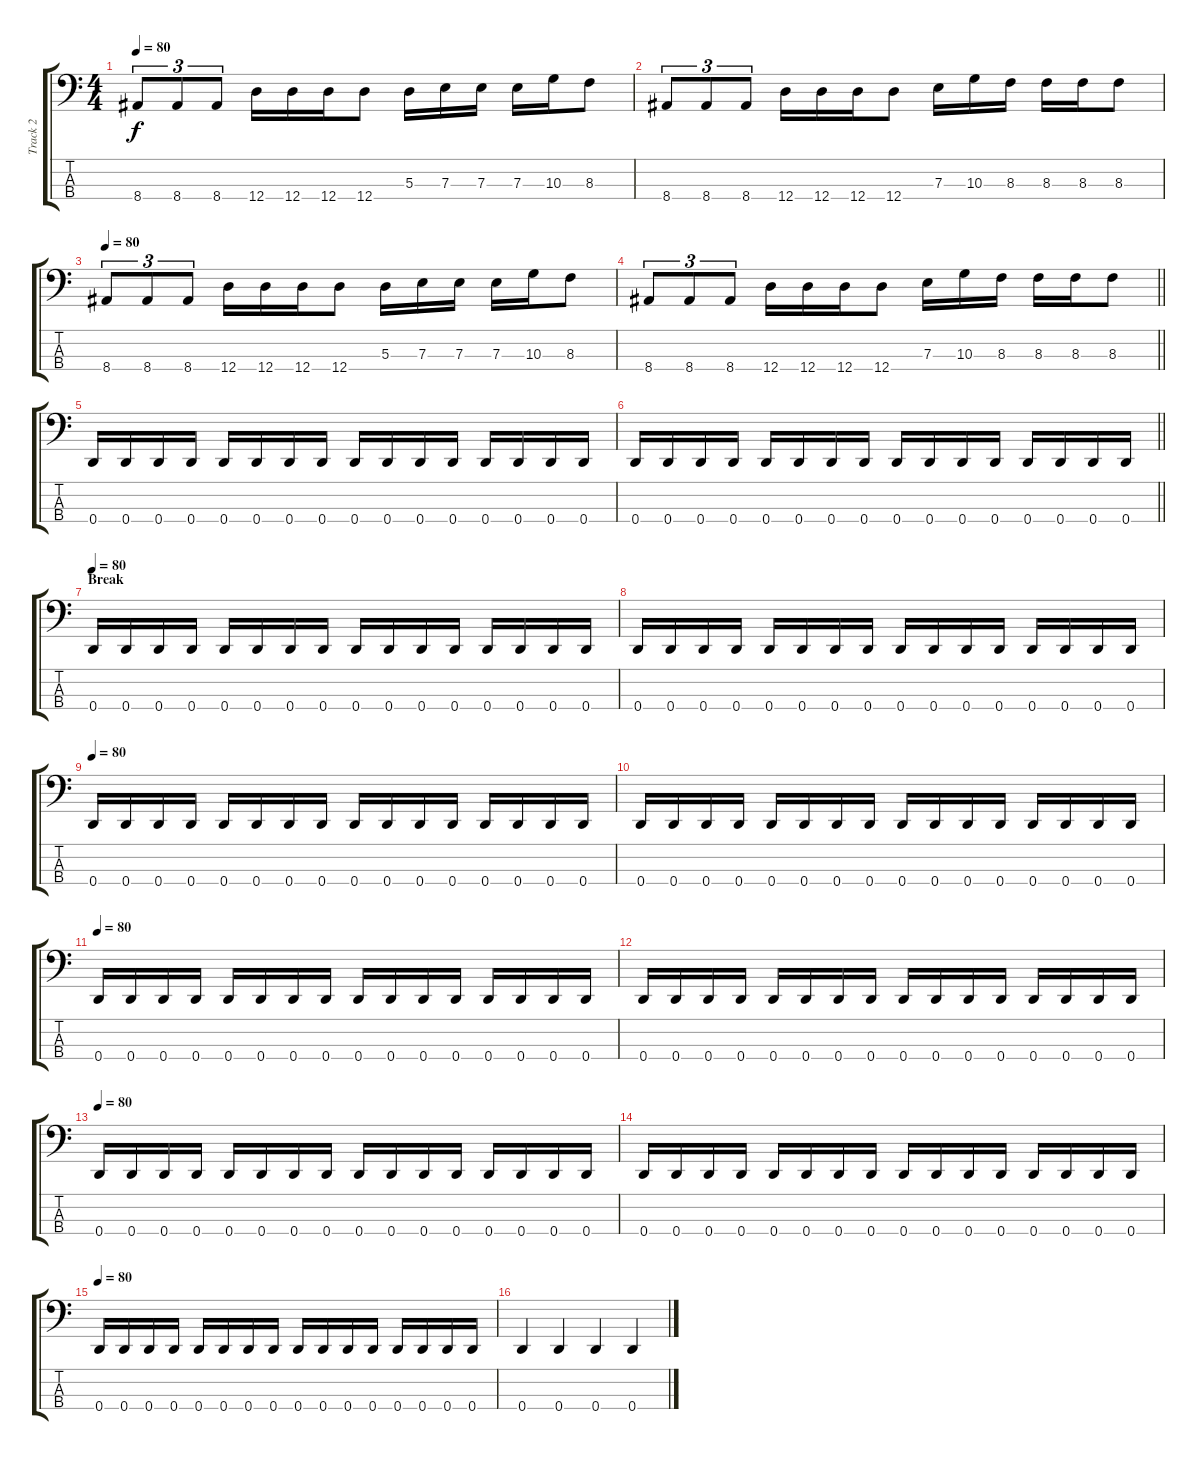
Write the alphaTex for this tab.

\track ("Track 2" "Track 2") {instrument electricbassfinger}
\staff {score tabs}
\tuning (G2 D2 A1 D1) {hide}
\ts (4 4)
\tempo 80
\clef f4
\ks c
8.4.8{tu (3 2) dy f} 8.4.8{tu (3 2)} 8.4.8{tu (3 2)} 12.4.16 12.4.16 12.4.16 12.4.8 5.3.16 7.3.16 7.3.16 7.3.16 10.3.16 8.3.8 |
8.4.8{tu (3 2)} 8.4.8{tu (3 2)} 8.4.8{tu (3 2)} 12.4.16 12.4.16 12.4.16 12.4.8 7.3.16 10.3.16 8.3.16 8.3.16 8.3.16 8.3.8 |
\tempo 80
8.4.8{tu (3 2)} 8.4.8{tu (3 2)} 8.4.8{tu (3 2)} 12.4.16 12.4.16 12.4.16 12.4.8 5.3.16 7.3.16 7.3.16 7.3.16 10.3.16 8.3.8 |
\barLineRight lightlight
8.4.8{tu (3 2)} 8.4.8{tu (3 2)} 8.4.8{tu (3 2)} 12.4.16 12.4.16 12.4.16 12.4.8 7.3.16 10.3.16 8.3.16 8.3.16 8.3.16 8.3.8 |
0.4.16 0.4.16 0.4.16 0.4.16 0.4.16 0.4.16 0.4.16 0.4.16 0.4.16 0.4.16 0.4.16 0.4.16 0.4.16 0.4.16 0.4.16 0.4.16 |
\barLineRight lightlight
0.4.16 0.4.16 0.4.16 0.4.16 0.4.16 0.4.16 0.4.16 0.4.16 0.4.16 0.4.16 0.4.16 0.4.16 0.4.16 0.4.16 0.4.16 0.4.16 |
\section ("" "Break")
\tempo 80
0.4.16 0.4.16 0.4.16 0.4.16 0.4.16 0.4.16 0.4.16 0.4.16 0.4.16 0.4.16 0.4.16 0.4.16 0.4.16 0.4.16 0.4.16 0.4.16 |
0.4.16 0.4.16 0.4.16 0.4.16 0.4.16 0.4.16 0.4.16 0.4.16 0.4.16 0.4.16 0.4.16 0.4.16 0.4.16 0.4.16 0.4.16 0.4.16 |
\tempo 80
0.4.16 0.4.16 0.4.16 0.4.16 0.4.16 0.4.16 0.4.16 0.4.16 0.4.16 0.4.16 0.4.16 0.4.16 0.4.16 0.4.16 0.4.16 0.4.16 |
0.4.16 0.4.16 0.4.16 0.4.16 0.4.16 0.4.16 0.4.16 0.4.16 0.4.16 0.4.16 0.4.16 0.4.16 0.4.16 0.4.16 0.4.16 0.4.16 |
\tempo 80
0.4.16 0.4.16 0.4.16 0.4.16 0.4.16 0.4.16 0.4.16 0.4.16 0.4.16 0.4.16 0.4.16 0.4.16 0.4.16 0.4.16 0.4.16 0.4.16 |
0.4.16 0.4.16 0.4.16 0.4.16 0.4.16 0.4.16 0.4.16 0.4.16 0.4.16 0.4.16 0.4.16 0.4.16 0.4.16 0.4.16 0.4.16 0.4.16 |
\tempo 80
0.4.16 0.4.16 0.4.16 0.4.16 0.4.16 0.4.16 0.4.16 0.4.16 0.4.16 0.4.16 0.4.16 0.4.16 0.4.16 0.4.16 0.4.16 0.4.16 |
0.4.16 0.4.16 0.4.16 0.4.16 0.4.16 0.4.16 0.4.16 0.4.16 0.4.16 0.4.16 0.4.16 0.4.16 0.4.16 0.4.16 0.4.16 0.4.16 |
\tempo 80
0.4.16 0.4.16 0.4.16 0.4.16 0.4.16 0.4.16 0.4.16 0.4.16 0.4.16 0.4.16 0.4.16 0.4.16 0.4.16 0.4.16 0.4.16 0.4.16 |
0.4.4 0.4.4 0.4.4 0.4.4
